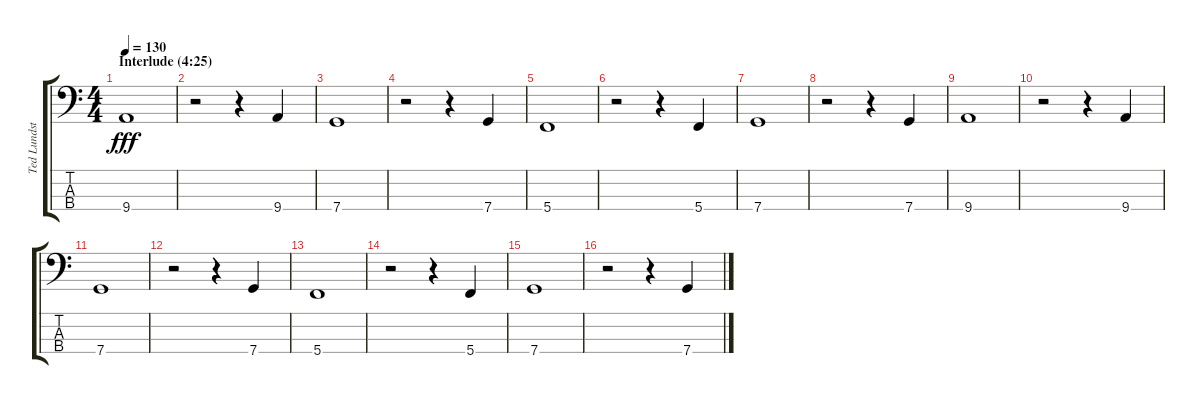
\track ("Ted Lundström" "Ted Lundst") {instrument fretlessbass}
\staff {score tabs}
\tuning (Eb2 Bb1 F1 C1) {hide}
\ts (4 4)
\section ("" "Interlude (4:25)")
\tempo 130
\clef f4
\ks c
9.4.1{dy fff} |
r.2 r.4 9.4.4 |
7.4.1 |
r.2 r.4 7.4.4 |
5.4.1 |
r.2 r.4 5.4.4 |
7.4.1 |
r.2 r.4 7.4.4 |
9.4.1 |
r.2 r.4 9.4.4 |
7.4.1 |
r.2 r.4 7.4.4 |
5.4.1 |
r.2 r.4 5.4.4 |
7.4.1 |
r.2 r.4 7.4.4
